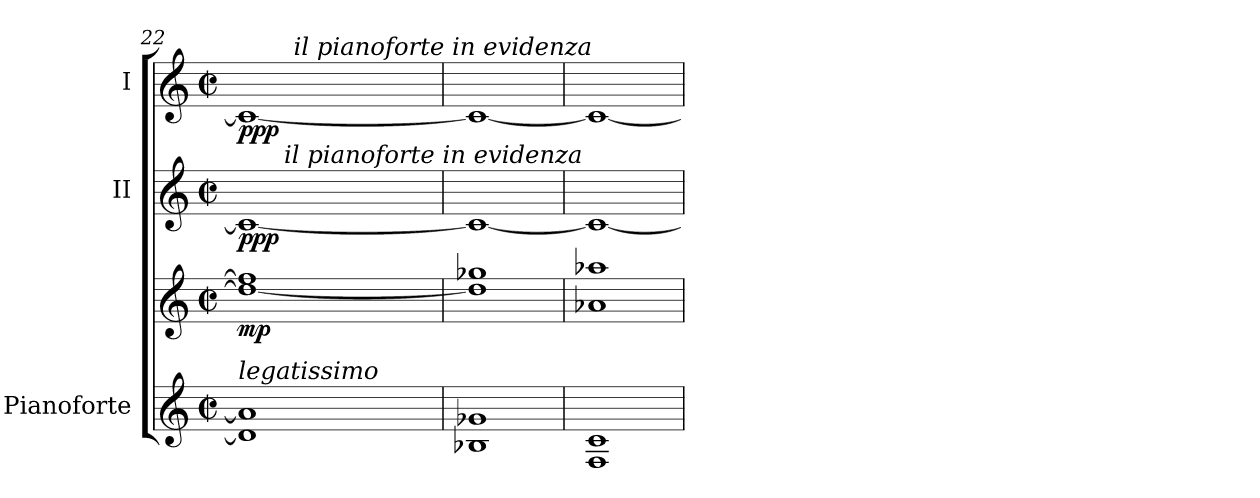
**kern	**kern	**dynam	**kern	**dynam	**kern	**dynam
*part3	*part3	*part3	*part2	*part2	*part1	*part1
*staff4	*staff3	*staff3/4	*staff2	*staff2	*staff1	*staff1
*I"Pianoforte	*	*	*I"II	*	*I"I	*
!!LO:PB:g=z
*clefG2	*clefG2	*	*clefG2	*	*clefG2	*
*k[]	*k[]	*	*k[]	*	*k[]	*
*C:	*C:	*	*C:	*	*C:	*
*M2/2	*M2/2	*	*M2/2	*	*M2/2	*
*met(c|)	*met(c|)	*	*met(c|)	*	*met(c|)	*
*MM90	*MM90	*	*MM90	*	*MM90	*
=22	=22	=22	=22	=22	=22	=22
!LO:TX:a:i:t=legatissimo	!	!	!	!	!	!
*	*	*	*^	*	*^	*
1d-i] 1a-i]	1dd-i_ 1ffi]	mp	1ci_	4ryy	ppp	1ci_	4ryy	ppp
.	.	.	.	256ryy	.	.	64..ryy	.
.	.	.	.	1024ryy	.	.	.	.
!	!	!	!	!LO:TX:a:i:t=il pianoforte in evidenza	!	!	!	!
.	.	.	.	2ryy	.	.	.	.
!	!	!	!	!	!	!	!LO:TX:a:i:t=il pianoforte in evidenza	!
.	.	.	.	.	.	.	2ryy	.
.	.	.	.	8ryy	.	.	.	.
.	.	.	.	.	.	.	8ryy	.
.	.	.	.	16ryy	.	.	.	.
.	.	.	.	.	.	.	16ryy	.
.	.	.	.	32ryy	.	.	.	.
.	.	.	.	.	.	.	32ryy	.
.	.	.	.	64ryy	.	.	.	.
.	.	.	.	128ryy	.	.	.	.
.	.	.	.	.	.	.	256ryy	.
.	.	.	.	512.ryy	.	.	.	.
*	*	*	*v	*v	*	*	*	*
*	*	*	*	*	*v	*v	*
=23	=23	=23	=23	=23	=23	=23
1B-Xi 1g-Xi	1dd-i] 1gg-Xi	.	1ci_	.	1ci_	.
=24	=24	=24	=24	=24	=24	=24
1Fi 1ci	1a-Xi 1aa-Xi	.	1ci_	.	1ci_	.
=	=	=	=	=	=	=
*-	*-	*-	*-	*-	*-	*-
